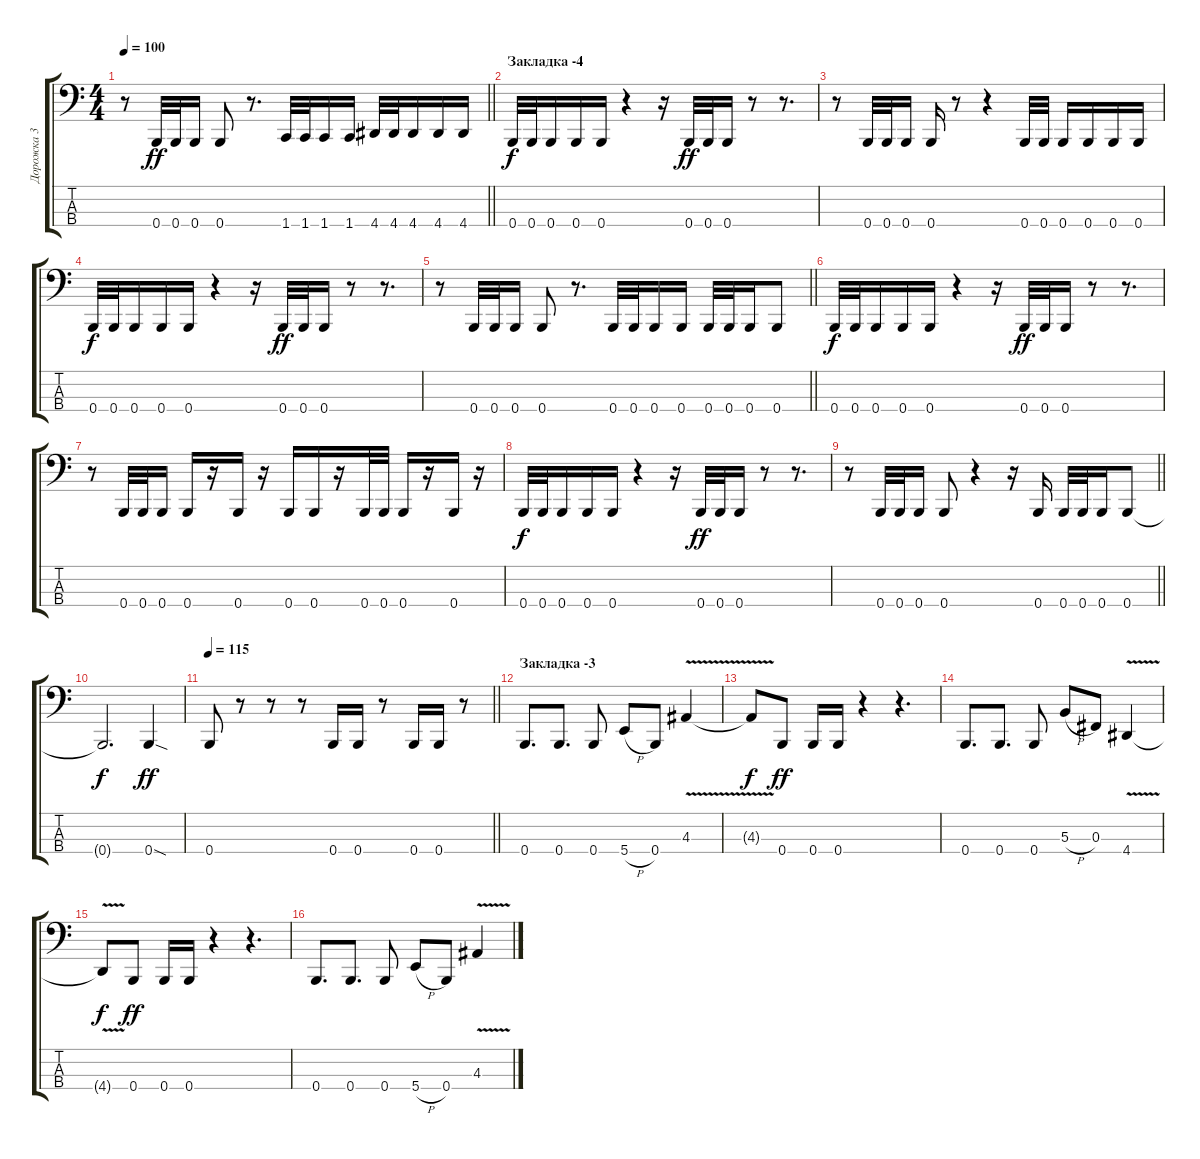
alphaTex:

\track ("Дорожка 3" "Дорожка 3") {instrument slapbass2}
\staff {score tabs}
\tuning (E2 B1 Gb1 B0) {hide}
\ts (4 4)
\tempo 100
\clef f4
\barLineRight lightlight
\ks c
r.8{dy ff} 0.4.32 0.4.32 0.4.16 0.4.8 r.8{d} 1.4.32 1.4.32 1.4.16 1.4.16 4.4.32 4.4.32 4.4.16 4.4.16 4.4.16 |
\section ("" "Закладка -4")
0.4.32{dy f} 0.4.32 0.4.16 0.4.16 0.4.16 r.4 r.16 0.4.32{dy ff} 0.4.32 0.4.16 r.8 r.8{d} |
r.8 0.4.32 0.4.32 0.4.16 0.4.16 r.8 r.4 0.4.32 0.4.32 0.4.16 0.4.16 0.4.16 0.4.16 |
0.4.32{dy f} 0.4.32 0.4.16 0.4.16 0.4.16 r.4 r.16 0.4.32{dy ff} 0.4.32 0.4.16 r.8 r.8{d} |
\barLineRight lightlight
r.8 0.4.32 0.4.32 0.4.16 0.4.8 r.8{d} 0.4.32 0.4.32 0.4.16 0.4.16 0.4.32 0.4.32 0.4.16 0.4.8 |
0.4.32{dy f} 0.4.32 0.4.16 0.4.16 0.4.16 r.4 r.16 0.4.32{dy ff} 0.4.32 0.4.16 r.8 r.8{d} |
r.8 0.4.32 0.4.32 0.4.16 0.4.16 r.16 0.4.16 r.16 0.4.16 0.4.16 r.16 0.4.32 0.4.32 0.4.16 r.16 0.4.16 r.16 |
0.4.32{dy f} 0.4.32 0.4.16 0.4.16 0.4.16 r.4 r.16 0.4.32{dy ff} 0.4.32 0.4.16 r.8 r.8{d} |
\barLineRight lightlight
r.8 0.4.32 0.4.32 0.4.16 0.4.8 r.4 r.16 0.4.16 0.4.32 0.4.32 0.4.16 0.4.8 |
0.4{t}.2{d dy f} 0.4{sod}.4{dy ff} |
\tempo 115
\barLineRight lightlight
0.4.8 r.8 r.8 r.8 0.4.16 0.4.16 r.8 0.4.16 0.4.16 r.8 |
\section ("" "Закладка -3")
0.4.8{d} 0.4.8{d} 0.4.8 5.4{h}.8 0.4.8 4.3{v}.4 |
4.3{t}.8{dy f} 0.4.8{dy ff} 0.4.16 0.4.16 r.4 r.4{d} |
0.4.8{d} 0.4.8{d} 0.4.8 5.3{h}.8 0.3.8 4.4{v}.4 |
4.4{t}.8{dy f} 0.4.8{dy ff} 0.4.16 0.4.16 r.4 r.4{d} |
0.4.8{d} 0.4.8{d} 0.4.8 5.4{h}.8 0.4.8 4.3{v}.4
